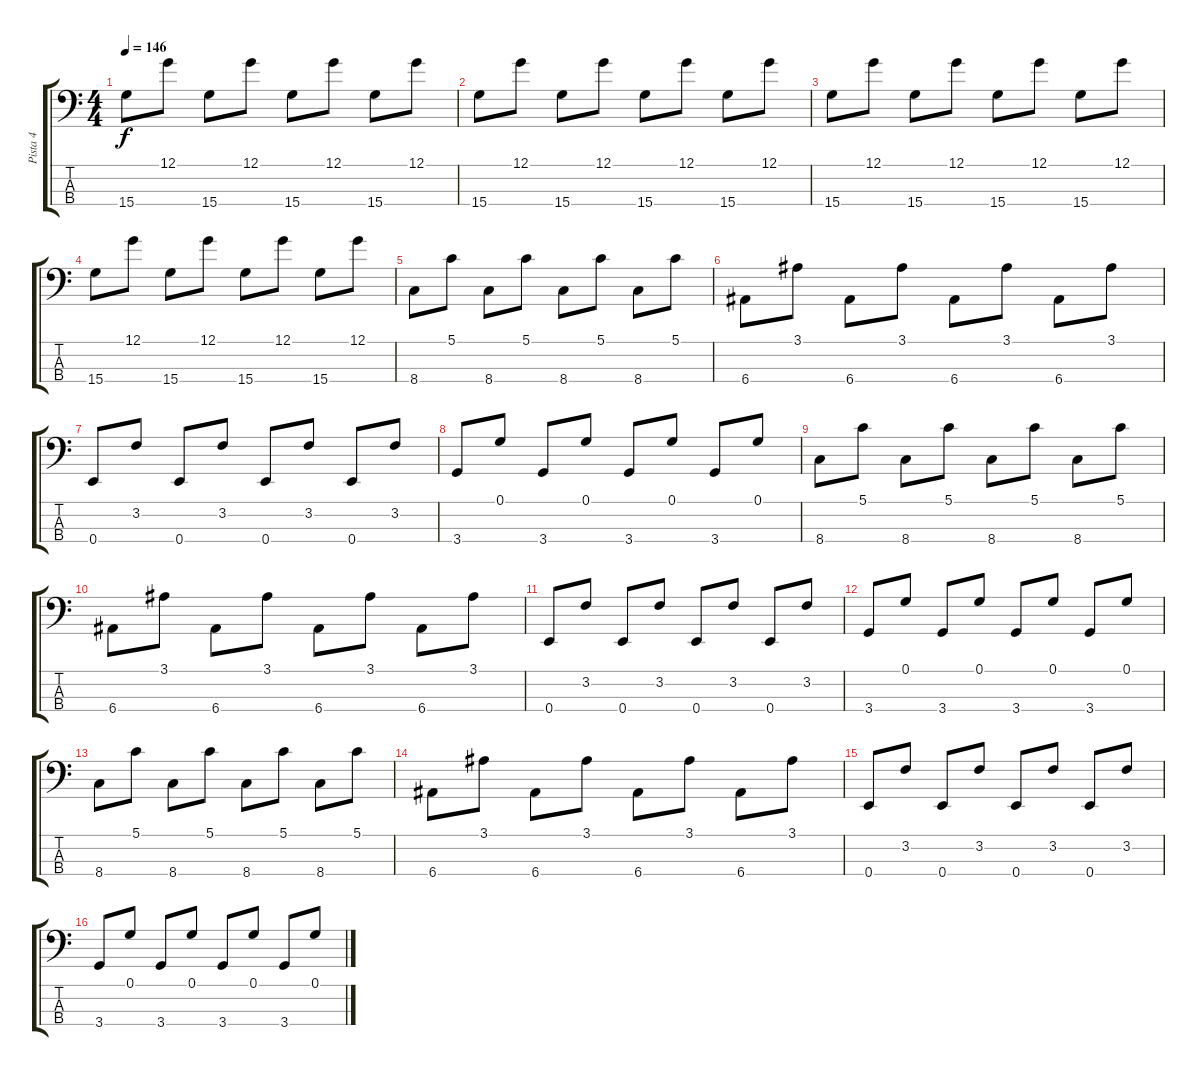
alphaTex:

\track ("Pista 4" "Pista 4") {instrument synthbass1}
\staff {score tabs}
\tuning (G2 D2 A1 E1) {hide}
\ts (4 4)
\tempo 146
\clef f4
\ks c
15.4.8{dy f} 12.1.8 15.4.8 12.1.8 15.4.8 12.1.8 15.4.8 12.1.8 |
15.4.8 12.1.8 15.4.8 12.1.8 15.4.8 12.1.8 15.4.8 12.1.8 |
15.4.8 12.1.8 15.4.8 12.1.8 15.4.8 12.1.8 15.4.8 12.1.8 |
15.4.8 12.1.8 15.4.8 12.1.8 15.4.8 12.1.8 15.4.8 12.1.8 |
8.4.8 5.1.8 8.4.8 5.1.8 8.4.8 5.1.8 8.4.8 5.1.8 |
6.4.8 3.1.8 6.4.8 3.1.8 6.4.8 3.1.8 6.4.8 3.1.8 |
0.4.8 3.2.8 0.4.8 3.2.8 0.4.8 3.2.8 0.4.8 3.2.8 |
3.4.8 0.1.8 3.4.8 0.1.8 3.4.8 0.1.8 3.4.8 0.1.8 |
8.4.8 5.1.8 8.4.8 5.1.8 8.4.8 5.1.8 8.4.8 5.1.8 |
6.4.8 3.1.8 6.4.8 3.1.8 6.4.8 3.1.8 6.4.8 3.1.8 |
0.4.8 3.2.8 0.4.8 3.2.8 0.4.8 3.2.8 0.4.8 3.2.8 |
3.4.8 0.1.8 3.4.8 0.1.8 3.4.8 0.1.8 3.4.8 0.1.8 |
8.4.8 5.1.8 8.4.8 5.1.8 8.4.8 5.1.8 8.4.8 5.1.8 |
6.4.8 3.1.8 6.4.8 3.1.8 6.4.8 3.1.8 6.4.8 3.1.8 |
0.4.8 3.2.8 0.4.8 3.2.8 0.4.8 3.2.8 0.4.8 3.2.8 |
3.4.8 0.1.8 3.4.8 0.1.8 3.4.8 0.1.8 3.4.8 0.1.8
